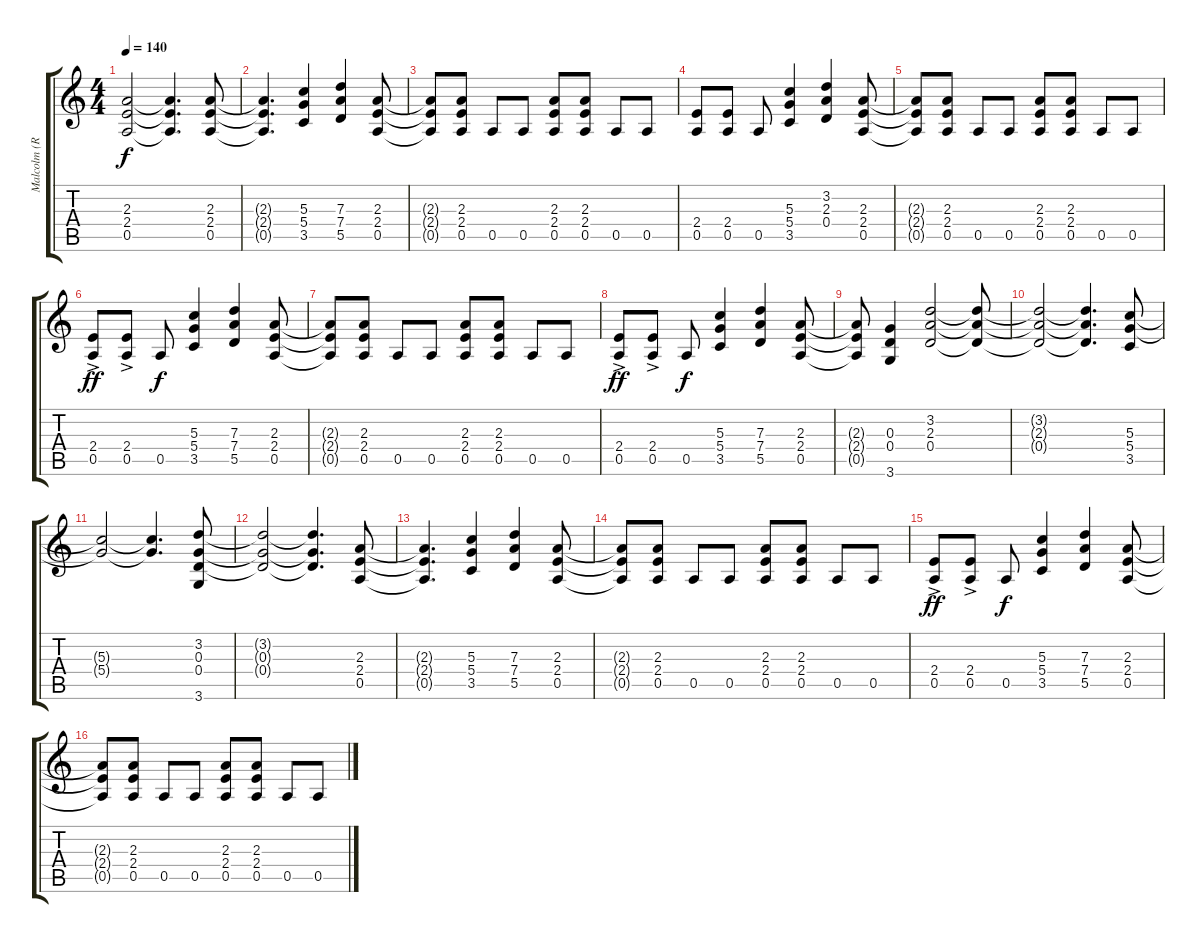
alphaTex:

\track ("Malcolm (Ryth)" "Malcolm (R") {instrument overdrivenguitar}
\staff {score tabs}
\tuning (E4 B3 G3 D3 A2 E2) {hide}
\ts (4 4)
\tempo 140
\clef g2
\ks c
(2.3{t} 2.4{t} 0.5{t}).2{dy f} (2.3{t} 2.4{t} 0.5{t}).4{d} (2.3 2.4 0.5).8 |
(2.3{t} 2.4{t} 0.5{t}).4{d} (5.3 5.4 3.5).4 (7.3 7.4 5.5).4 (2.3 2.4 0.5).8 |
(2.3{t} 2.4{t} 0.5{t}).8 (2.3 2.4 0.5).8 0.5.8 0.5.8 (2.3 2.4 0.5).8 (2.3 2.4 0.5).8 0.5.8 0.5.8 |
(2.4 0.5).8 (2.4 0.5).8 0.5.8 (5.3 5.4 3.5).4 (3.2 2.3 0.4).4 (2.3 2.4 0.5).8 |
(2.3{t} 2.4{t} 0.5{t}).8 (2.3 2.4 0.5).8 0.5.8 0.5.8 (2.3 2.4 0.5).8 (2.3 2.4 0.5).8 0.5.8 0.5.8 |
(2.4{ac} 0.5{ac}).8{dy ff} (2.4{ac} 0.5{ac}).8 0.5.8{dy f} (5.3 5.4 3.5).4 (7.3 7.4 5.5).4 (2.3 2.4 0.5).8 |
(2.3{t} 2.4{t} 0.5{t}).8 (2.3 2.4 0.5).8 0.5.8 0.5.8 (2.3 2.4 0.5).8 (2.3 2.4 0.5).8 0.5.8 0.5.8 |
(2.4{ac} 0.5{ac}).8{dy ff} (2.4{ac} 0.5{ac}).8 0.5.8{dy f} (5.3 5.4 3.5).4 (7.3 7.4 5.5).4 (2.3 2.4 0.5).8 |
(2.3{t} 2.4{t} 0.5{t}).8 (0.3 0.4 3.6).4 (3.2 2.3 0.4).2 (3.2{t} 2.3{t} 0.4{t}).8 |
(3.2{t} 2.3{t} 0.4{t}).2 (3.2{t} 2.3{t} 0.4{t}).4{d} (5.3 5.4 3.5).8 |
(5.3{t} 5.4{t}).2 (5.3{t} 5.4{t}).4{d} (3.2 0.3 0.4 3.6).8 |
(3.2{t} 0.3{t} 0.4{t}).2 (3.2{t} 0.3{t} 0.4{t}).4{d} (2.3 2.4 0.5).8 |
(2.3{t} 2.4{t} 0.5{t}).4{d} (5.3 5.4 3.5).4 (7.3 7.4 5.5).4 (2.3 2.4 0.5).8 |
(2.3{t} 2.4{t} 0.5{t}).8 (2.3 2.4 0.5).8 0.5.8 0.5.8 (2.3 2.4 0.5).8 (2.3 2.4 0.5).8 0.5.8 0.5.8 |
(2.4{ac} 0.5{ac}).8{dy ff} (2.4{ac} 0.5{ac}).8 0.5.8{dy f} (5.3 5.4 3.5).4 (7.3 7.4 5.5).4 (2.3 2.4 0.5).8 |
(2.3{t} 2.4{t} 0.5{t}).8 (2.3 2.4 0.5).8 0.5.8 0.5.8 (2.3 2.4 0.5).8 (2.3 2.4 0.5).8 0.5.8 0.5.8
